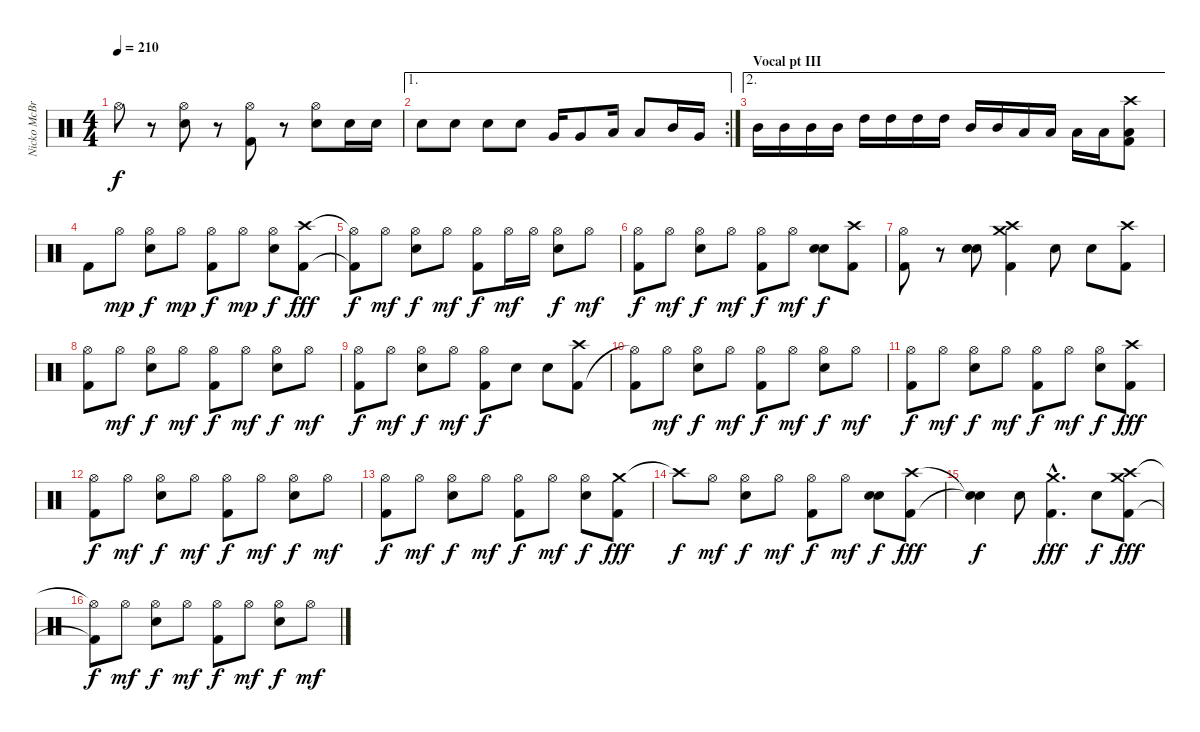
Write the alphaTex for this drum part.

\track ("Nicko McBrain" "Nicko McBr") {instrument percussion}
\staff {score}
\articulation defaults
\ts (4 4)
\tempo 210
\clef neutral
\ks c "Hi-Hat (open)"{t}.8{dy f}
r.8 ("Hi-Hat (open)" "Snare (hit) 2").8 r.8 ("Hi-Hat (open)" "Kick (hit) 2").8 r.8 ("Hi-Hat (open)" "Snare (hit) 2").8 "Snare (hit) 2".16 "Snare (hit) 2".16 |
\ae 1
\rc 2 "Snare (hit) 2".8 "Snare (hit) 2".8 "Snare (hit) 2".8 "Snare (hit) 2".8 "Very Low Tom (hit)".16 "Very Low Tom (hit)".8 "Low Tom (hit)".16 "Low Tom (hit)".8 "Mid Tom (hit)".16 "Very Low Tom (hit)".16
|
\ae 2
\section ("" "Vocal pt III")
"Mid Tom (hit)".16 "Mid Tom (hit)".16 "Mid Tom (hit)".16 "Mid Tom (hit)".16 "High Tom (hit)".16 "High Tom (hit)".16 "High Tom (hit)".16 "High Tom (hit)".16 "Mid Tom (hit)".16 "Mid Tom (hit)".16 "Low Tom (hit)".16 "Low Tom (hit)".16 "Low Tom (hit)".16 "Low Tom (hit)".16 ("Crash high (hit)" "Low Tom (hit)" "Kick (hit) 2").8 |
"Kick (hit) 2".8 "Hi-Hat (open)".8{dy mp} ("Hi-Hat (open)" "Snare (hit) 2").8{dy f} "Hi-Hat (open)".8{dy mp} ("Hi-Hat (open)" "Kick (hit) 2").8{dy f} "Hi-Hat (open)".8{dy mp} ("Hi-Hat (open)" "Snare (hit) 2").8{dy f} ("Crash high (hit)" "Kick (hit) 2").8{dy fff} |
("Hi-Hat (open)"{t} "Kick (hit) 2"{t}).8{dy f} "Hi-Hat (open)".8{dy mf} ("Hi-Hat (open)" "Snare (hit) 2").8{dy f} "Hi-Hat (open)".8{dy mf} ("Hi-Hat (open)" "Kick (hit) 2").8{dy f} "Hi-Hat (open)".16{dy mf} "Hi-Hat (open)".16 ("Hi-Hat (open)" "Snare (hit) 2").8{dy f} "Hi-Hat (open)".8{dy mf} |
("Hi-Hat (open)" "Kick (hit) 2").8{dy f} "Hi-Hat (open)".8{dy mf} ("Hi-Hat (open)" "Snare (hit) 2").8{dy f} "Hi-Hat (open)".8{dy mf} ("Hi-Hat (open)" "Kick (hit) 2").8{dy f} "Hi-Hat (open)".8{dy mf} ("Snare (hit) 2" "Snare (hit) 2").8{dy f} ("Kick (hit) 2" "Crash high (hit)").8 |
("Hi-Hat (open)" "Kick (hit) 2").8 r.8 ("Snare (hit) 2" "Snare (hit) 2").8 ("Crash medium (hit)" "Crash high (hit)" "Kick (hit) 2").4 "Snare (hit) 2".8 "Snare (hit) 2".8 ("Kick (hit) 2" "Crash high (hit)").8 |
("Hi-Hat (open)" "Kick (hit) 2").8 "Hi-Hat (open)".8{dy mf} ("Hi-Hat (open)" "Snare (hit) 2").8{dy f} "Hi-Hat (open)".8{dy mf} ("Hi-Hat (open)" "Kick (hit) 2").8{dy f} "Hi-Hat (open)".8{dy mf} ("Hi-Hat (open)" "Snare (hit) 2").8{dy f} "Hi-Hat (open)".8{dy mf} |
("Hi-Hat (open)" "Kick (hit) 2").8{dy f} "Hi-Hat (open)".8{dy mf} ("Hi-Hat (open)" "Snare (hit) 2").8{dy f} "Hi-Hat (open)".8{dy mf} ("Hi-Hat (open)" "Kick (hit) 2").8{dy f} "Snare (hit) 2".8 "Snare (hit) 2".8 ("Kick (hit) 2" "Crash high (hit)").8 |
("Hi-Hat (open)"{t} "Kick (hit) 2").8 "Hi-Hat (open)".8{dy mf} ("Hi-Hat (open)" "Snare (hit) 2").8{dy f} "Hi-Hat (open)".8{dy mf} ("Hi-Hat (open)" "Kick (hit) 2").8{dy f} "Hi-Hat (open)".8{dy mf} ("Hi-Hat (open)" "Snare (hit) 2").8{dy f} "Hi-Hat (open)".8{dy mf} |
("Hi-Hat (open)" "Kick (hit) 2").8{dy f} "Hi-Hat (open)".8{dy mf} ("Hi-Hat (open)" "Snare (hit) 2").8{dy f} "Hi-Hat (open)".8{dy mf} ("Hi-Hat (open)" "Kick (hit) 2").8{dy f} "Hi-Hat (open)".8{dy mf} ("Hi-Hat (open)" "Snare (hit) 2").8{dy f} ("Kick (hit) 2" "Crash high (hit)").8{dy fff} |
("Hi-Hat (open)" "Kick (hit) 2").8{dy f} "Hi-Hat (open)".8{dy mf} ("Hi-Hat (open)" "Snare (hit) 2").8{dy f} "Hi-Hat (open)".8{dy mf} ("Hi-Hat (open)" "Kick (hit) 2").8{dy f} "Hi-Hat (open)".8{dy mf} ("Hi-Hat (open)" "Snare (hit) 2").8{dy f} "Hi-Hat (open)".8{dy mf} |
("Hi-Hat (open)" "Kick (hit) 2").8{dy f} "Hi-Hat (open)".8{dy mf} ("Hi-Hat (open)" "Snare (hit) 2").8{dy f} "Hi-Hat (open)".8{dy mf} ("Hi-Hat (open)" "Kick (hit) 2").8{dy f} "Hi-Hat (open)".8{dy mf} ("Hi-Hat (open)" "Snare (hit) 2").8{dy f} ("Crash medium (hit)" "Kick (hit) 2").8{dy fff} |
"Crash high (hit)"{t}.8{dy f} "Hi-Hat (open)".8{dy mf} ("Hi-Hat (open)" "Snare (hit) 2").8{dy f} "Hi-Hat (open)".8{dy mf} ("Hi-Hat (open)" "Kick (hit) 2").8{dy f} "Hi-Hat (open)".8{dy mf} ("Snare (hit) 2" "Snare (hit) 2").8{dy f} ("Crash high (hit)" "Kick (hit) 2").8{dy fff} |
("Snare (hit)"{t} "Snare (hit)"{t}).4{dy f} "Snare (hit) 2".8 ("Kick (hit) 2"{hac} "Crash medium (hit)"{hac}).4{d dy fff} "Snare (hit) 2".8{dy f} ("Crash high (hit)" "Kick (hit) 2" "Crash medium (hit)").8{dy fff} |
("Hi-Hat (open)"{t} "Kick (hit) 2"{t}).8{dy f} "Hi-Hat (open)".8{dy mf} ("Hi-Hat (open)" "Snare (hit) 2").8{dy f} "Hi-Hat (open)".8{dy mf} ("Hi-Hat (open)" "Kick (hit) 2").8{dy f} "Hi-Hat (open)".8{dy mf} ("Hi-Hat (open)" "Snare (hit) 2").8{dy f} "Hi-Hat (open)".8{dy mf}
